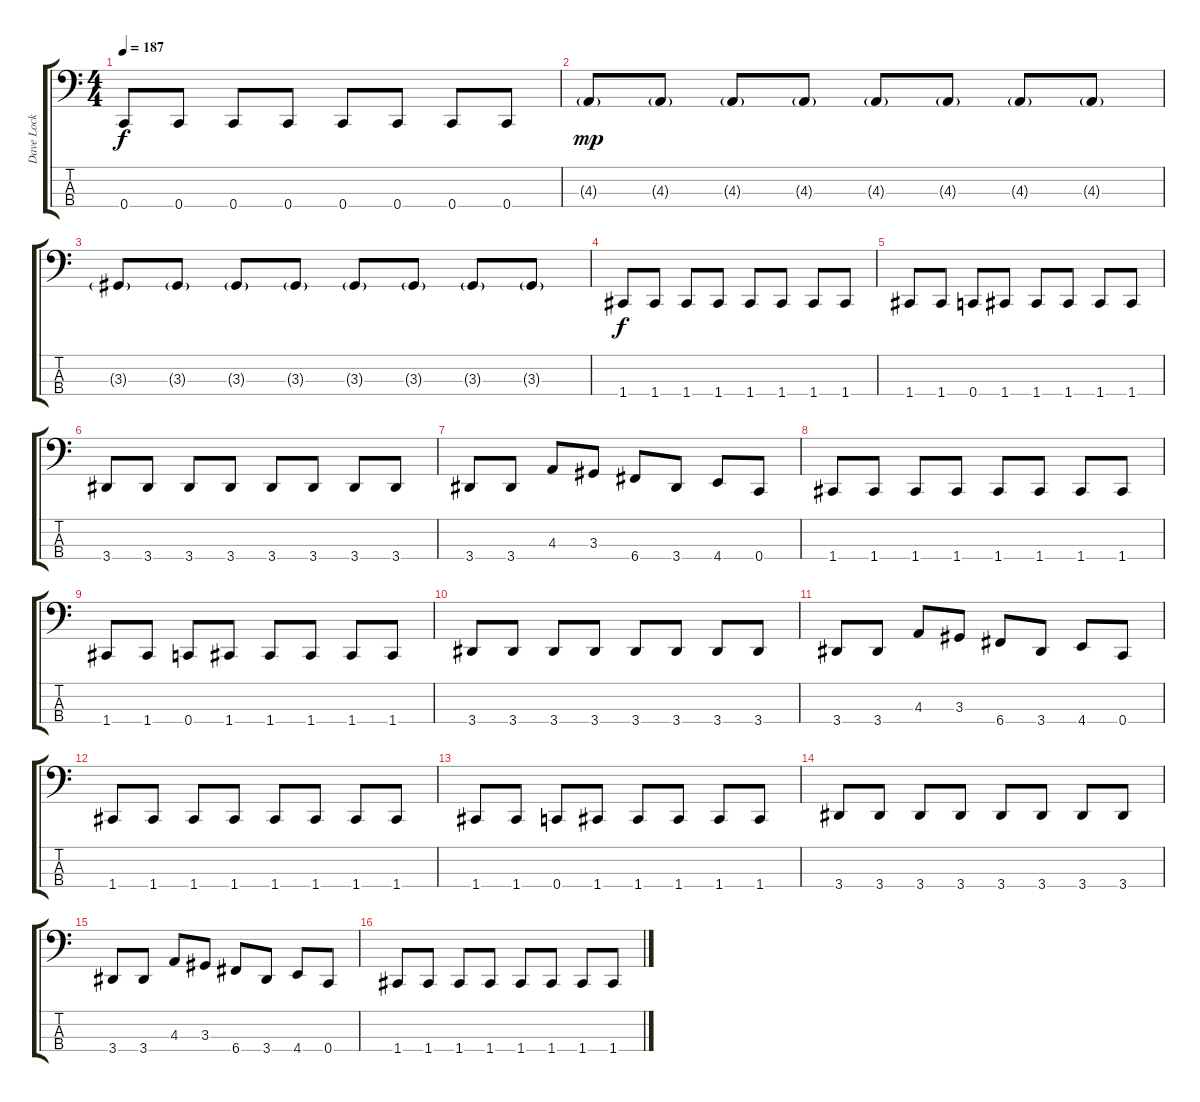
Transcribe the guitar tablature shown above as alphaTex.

\track ("Dave Lock (Bass)" "Dave Lock ") {instrument electricbasspick}
\staff {score tabs}
\tuning (Eb2 Bb1 F1 C1) {hide}
\ts (4 4)
\tempo 187
\clef f4
\ks c
0.4.8{dy f} 0.4.8 0.4.8 0.4.8 0.4.8 0.4.8 0.4.8 0.4.8 |
4.3{g}.8{dy mp} 4.3{g}.8 4.3{g}.8 4.3{g}.8 4.3{g}.8 4.3{g}.8 4.3{g}.8 4.3{g}.8 |
3.3{g}.8 3.3{g}.8 3.3{g}.8 3.3{g}.8 3.3{g}.8 3.3{g}.8 3.3{g}.8 3.3{g}.8 |
1.4.8{dy f} 1.4.8 1.4.8 1.4.8 1.4.8 1.4.8 1.4.8 1.4.8 |
1.4.8 1.4.8 0.4.8 1.4.8 1.4.8 1.4.8 1.4.8 1.4.8 |
3.4.8 3.4.8 3.4.8 3.4.8 3.4.8 3.4.8 3.4.8 3.4.8 |
3.4.8 3.4.8 4.3.8 3.3.8 6.4.8 3.4.8 4.4.8 0.4.8 |
1.4.8 1.4.8 1.4.8 1.4.8 1.4.8 1.4.8 1.4.8 1.4.8 |
1.4.8 1.4.8 0.4.8 1.4.8 1.4.8 1.4.8 1.4.8 1.4.8 |
3.4.8 3.4.8 3.4.8 3.4.8 3.4.8 3.4.8 3.4.8 3.4.8 |
3.4.8 3.4.8 4.3.8 3.3.8 6.4.8 3.4.8 4.4.8 0.4.8 |
1.4.8 1.4.8 1.4.8 1.4.8 1.4.8 1.4.8 1.4.8 1.4.8 |
1.4.8 1.4.8 0.4.8 1.4.8 1.4.8 1.4.8 1.4.8 1.4.8 |
3.4.8 3.4.8 3.4.8 3.4.8 3.4.8 3.4.8 3.4.8 3.4.8 |
3.4.8 3.4.8 4.3.8 3.3.8 6.4.8 3.4.8 4.4.8 0.4.8 |
1.4.8 1.4.8 1.4.8 1.4.8 1.4.8 1.4.8 1.4.8 1.4.8
